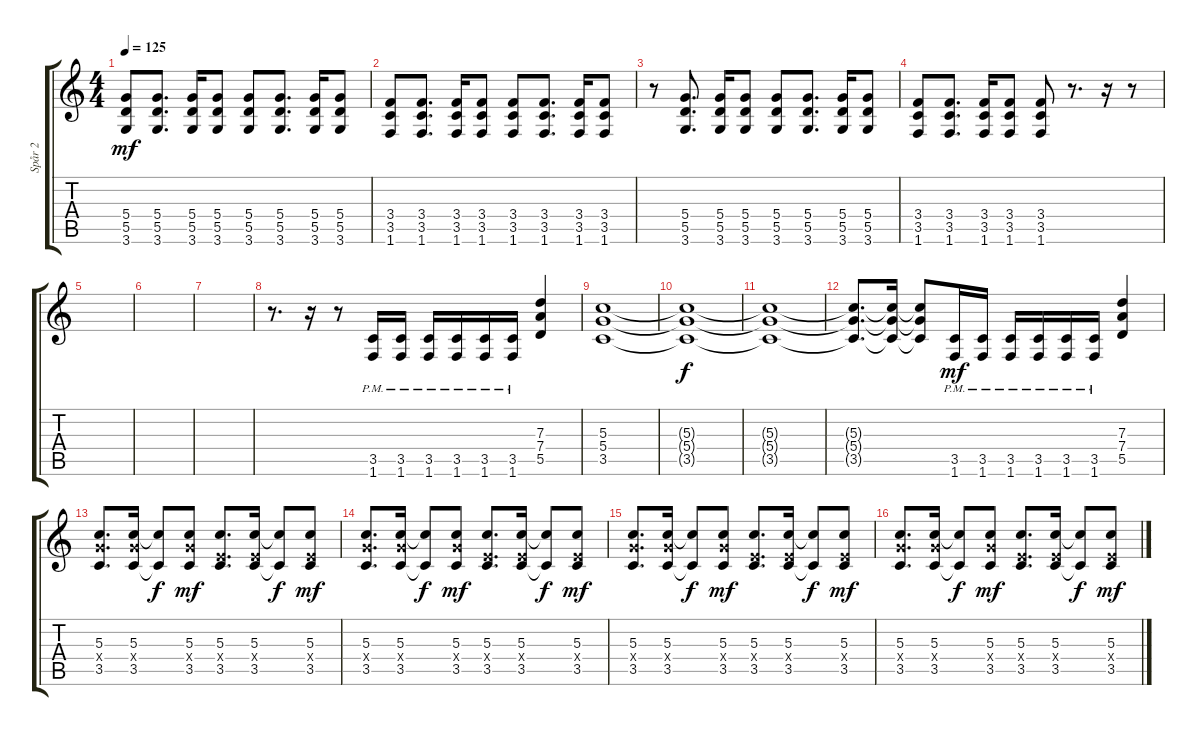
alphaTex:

\track ("Spår 2" "Spår 2") {instrument overdrivenguitar}
\staff {score tabs}
\tuning (E4 B3 G3 D3 A2 E2) {hide}
\ts (4 4)
\tempo 125
\clef g2
\ks c
(5.4 5.5 3.6).8{dy mf} (5.4 5.5 3.6).8{d} (5.4 5.5 3.6).16 (5.4 5.5 3.6).8 (5.4 5.5 3.6).8 (5.4 5.5 3.6).8{d} (5.4 5.5 3.6).16 (5.4 5.5 3.6).8 |
(3.4 3.5 1.6).8 (3.4 3.5 1.6).8{d} (3.4 3.5 1.6).16 (3.4 3.5 1.6).8 (3.4 3.5 1.6).8 (3.4 3.5 1.6).8{d} (3.4 3.5 1.6).16 (3.4 3.5 1.6).8 |
r.8 (5.4 5.5 3.6).8{d} (5.4 5.5 3.6).16 (5.4 5.5 3.6).8 (5.4 5.5 3.6).8 (5.4 5.5 3.6).8{d} (5.4 5.5 3.6).16 (5.4 5.5 3.6).8 |
(3.4 3.5 1.6).8 (3.4 3.5 1.6).8{d} (3.4 3.5 1.6).16 (3.4 3.5 1.6).8 (3.4 3.5 1.6).8 r.8{d} r.16 r.8 |
|
|
|
r.8{d} r.16 r.8 (3.5{pm} 1.6{pm}).16 (3.5{pm} 1.6{pm}).16 (3.5{pm} 1.6{pm}).16 (3.5{pm} 1.6{pm}).16 (3.5{pm} 1.6{pm}).16 (3.5{pm} 1.6{pm}).16 (7.3 7.4 5.5).4 |
(5.3 5.4 3.5).1 |
(5.3{t} 5.4{t} 3.5{t}).1{dy f} |
(5.3{t} 5.4{t} 3.5{t}).1 |
(5.3{t} 5.4{t} 3.5{t}).8{d} (5.3{t} 5.4{t} 3.5{t}).16 (5.3{t} 5.4{t} 3.5{t}).8 (3.5{pm} 1.6{pm}).16{dy mf} (3.5{pm} 1.6{pm}).16 (3.5{pm} 1.6{pm}).16 (3.5{pm} 1.6{pm}).16 (3.5{pm} 1.6{pm}).16 (3.5{pm} 1.6{pm}).16 (7.3 7.4 5.5).4 |
(5.3 5.4{x} 3.5).8{d} (5.3 5.4{x} 3.5).16 (5.3{t} 3.5{t}).8{dy f} (5.3 5.4{x} 3.5).8{dy mf} (5.3 2.4{x} 3.5).8{d} (5.3 2.4{x} 3.5).16 (5.3{t} 3.5{t}).8{dy f} (5.3 2.4{x} 3.5).8{dy mf} |
(5.3 5.4{x} 3.5).8{d} (5.3 5.4{x} 3.5).16 (5.3{t} 3.5{t}).8{dy f} (5.3 5.4{x} 3.5).8{dy mf} (5.3 2.4{x} 3.5).8{d} (5.3 2.4{x} 3.5).16 (5.3{t} 3.5{t}).8{dy f} (5.3 2.4{x} 3.5).8{dy mf} |
(5.3 5.4{x} 3.5).8{d} (5.3 5.4{x} 3.5).16 (5.3{t} 3.5{t}).8{dy f} (5.3 5.4{x} 3.5).8{dy mf} (5.3 2.4{x} 3.5).8{d} (5.3 2.4{x} 3.5).16 (5.3{t} 3.5{t}).8{dy f} (5.3 2.4{x} 3.5).8{dy mf} |
(5.3 5.4{x} 3.5).8{d} (5.3 5.4{x} 3.5).16 (5.3{t} 3.5{t}).8{dy f} (5.3 5.4{x} 3.5).8{dy mf} (5.3 2.4{x} 3.5).8{d} (5.3 2.4{x} 3.5).16 (5.3{t} 3.5{t}).8{dy f} (5.3 2.4{x} 3.5).8{dy mf}
